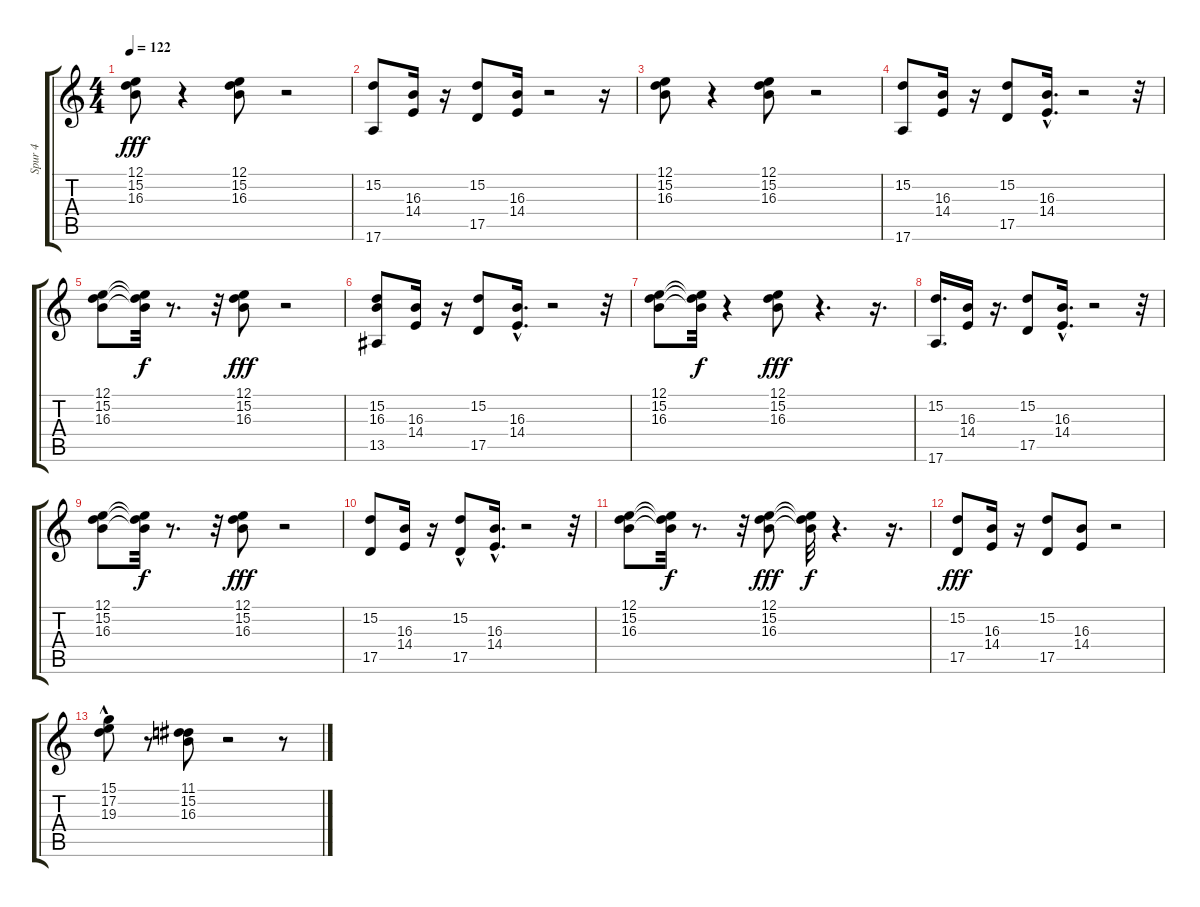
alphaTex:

\track ("Spur 4" "Spur 4") {instrument rockorgan}
\staff {score tabs}
\tuning (E4 B3 G3 D3 A2 E2) {hide}
\ts (4 4)
\tempo 122
\clef g2
\ks c
(12.1 15.2 16.3).8{dy fff} r.4 (12.1 15.2 16.3).8 r.2 |
(15.2 17.6).8 (16.3 14.4).16 r.16 (15.2 17.5).8 (16.3 14.4).16 r.2 r.16 |
(12.1 15.2 16.3).8 r.4 (12.1 15.2 16.3).8 r.2 |
(15.2 17.6).8 (16.3 14.4).16 r.16 (15.2 17.5).8 (16.3{hac} 14.4{hac}).16{d} r.2 r.32 |
(12.1 15.2 16.3).8 (12.1{t} 15.2{t} 16.3{t}).32{dy f} r.8{d} r.32 (12.1 15.2 16.3).8{dy fff} r.2 |
(15.2 16.3 13.5).8 (16.3 14.4).16 r.16 (15.2 17.5).8 (16.3{hac} 14.4).16{d} r.2 r.32 |
(12.1 15.2 16.3).8 (12.1{t} 15.2{t} 16.3{t}).32{dy f} r.4 (12.1 15.2 16.3).8{dy fff} r.4{d} r.16{d} |
(15.2 17.6).16{d} (16.3 14.4).16 r.16{d} (15.2 17.5).8 (16.3 14.4{hac}).16{d} r.2 r.32 |
(12.1 15.2 16.3).8 (12.1{t} 15.2{t} 16.3{t}).32{dy f} r.8{d} r.32 (12.1 15.2 16.3).8{dy fff} r.2 |
(15.2 17.5).8 (16.3 14.4).16 r.16 (15.2 17.5{hac}).8 (16.3{hac} 14.4{hac}).16{d} r.2 r.32 |
(12.1 15.2 16.3).8 (12.1{t} 15.2{t} 16.3{t}).32{dy f} r.8{d} r.32 (12.1 15.2 16.3).8{dy fff} (12.1{t} 15.2{t} 16.3{t}).32{dy f} r.4{d} r.16{d} |
(15.2 17.5).8{dy fff} (16.3 14.4).16 r.16 (15.2 17.5).8 (16.3 14.4).8 r.2 |
(15.1 17.2{hac} 19.3{hac}).8 r.8 (11.1 15.2 16.3).8 r.2 r.8
